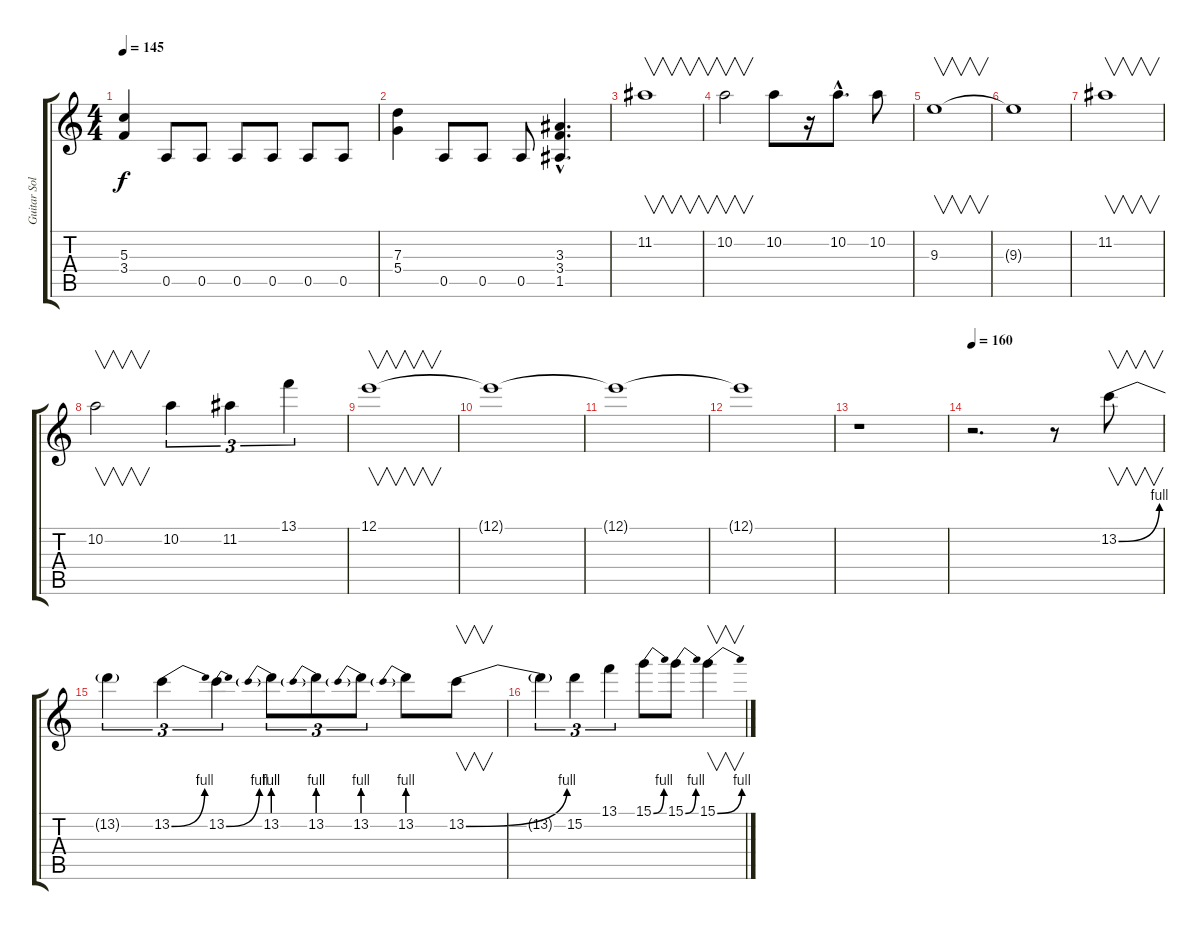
\track ("Guitar Solo" "Guitar Sol") {instrument distortionguitar}
\staff {score tabs}
\tuning (E4 B3 G3 D3 A2 E2) {hide}
\ts (4 4)
\tempo 145
\clef g2
\ks c
(5.3 3.4).4{dy f} 0.5.8 0.5.8 0.5.8 0.5.8 0.5.8 0.5.8 |
(7.3 5.4).4 0.5.8 0.5.8 0.5.8 (3.3{hac} 3.4{hac} 1.5{hac}).4{d} |
11.2.1{v} |
10.2.2{v} 10.2.8 r.16 10.2{hac}.8{d} 10.2.8 |
9.3.1{v} |
9.3{t}.1 |
11.2.1{v} |
10.2.2{v} 10.2.4{tu (3 2)} 11.2.4{tu (3 2)} 13.1.4{tu (3 2)} |
12.1.1{v} |
12.1{t}.1 |
12.1{t}.1 |
12.1{t}.1 |
r.1 |
\tempo 160
r.2{d} r.8 13.2{be (bend 0 0 60 4)}.8{v} |
13.2{t}.4{tu (3 2)} 13.2{be (bend 0 0 60 4)}.4{tu (3 2)} 13.2{be (bend 0 0 60 4)}.4{tu (3 2)} 13.2{be (prebend 0 4 60 4)}.8{tu (3 2)} 13.2{be (prebend 0 4 60 4)}.8{tu (3 2)} 13.2{be (prebend 0 4 60 4)}.8{tu (3 2)} 13.2{be (prebend 0 4 60 4)}.8 13.2{be (bend 0 0 60 4)}.8{v} |
13.2{t}.4{tu (3 2)} 15.2.4{tu (3 2)} 13.1.4{tu (3 2)} 15.1{be (bend 0 0 60 4)}.8 15.1{be (bend 0 0 60 4)}.8 15.1{be (bend 0 0 60 4)}.4{v}
